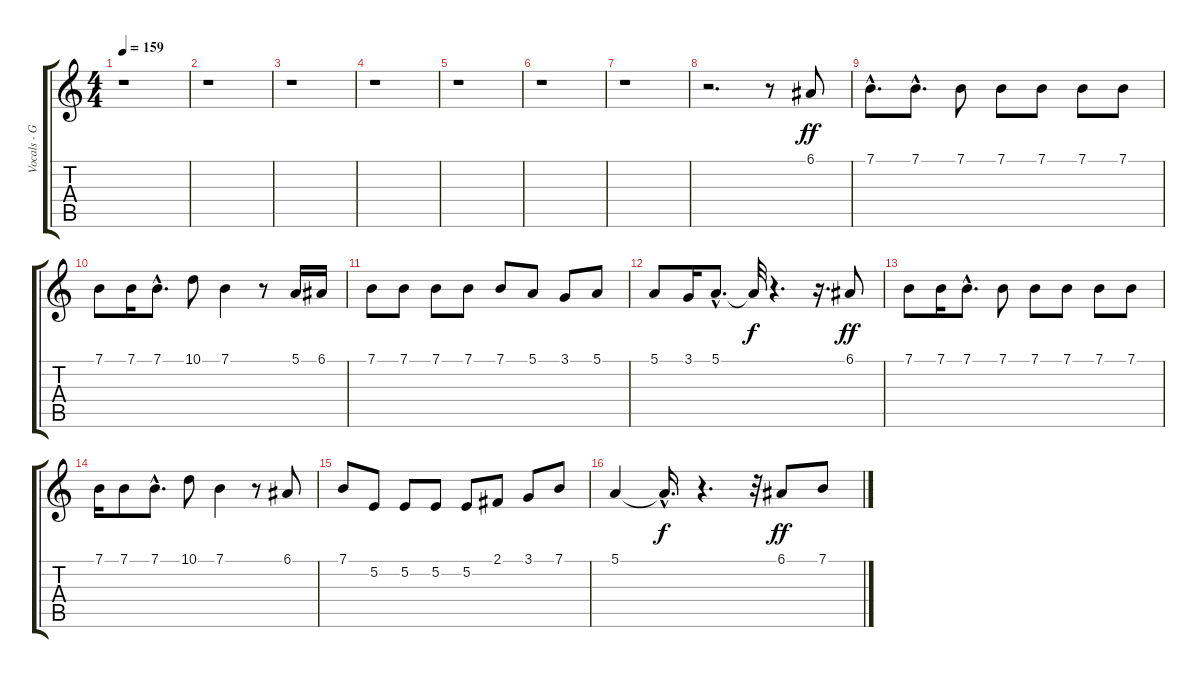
\track ("Vocals - Greg Graffin" "Vocals - G") {instrument voiceoohs}
\staff {score tabs}
\tuning (E4 B3 G3 D3 A2 E2) {hide}
\ts (4 4)
\tempo 159
\clef g2
\ks c
r.1{dy ff instrument voiceoohs} |
r.1 |
r.1 |
r.1 |
r.1 |
r.1 |
r.1 |
r.2{d} r.8 6.1.8 |
7.1{hac}.8{d} 7.1{hac}.8{d} 7.1.8 7.1.8 7.1.8 7.1.8 7.1.8 |
7.1.8 7.1.16 7.1{hac}.8{d} 10.1.8 7.1.4 r.8 5.1.16 6.1.16 |
7.1.8 7.1.8 7.1.8 7.1.8 7.1.8 5.1.8 3.1.8 5.1.8 |
5.1.8 3.1.16 5.1{hac}.8{d} 5.1{t}.32{dy f} r.4{d} r.16{d} 6.1.8{dy ff} |
7.1.8 7.1.16 7.1{hac}.8{d} 7.1.8 7.1.8 7.1.8 7.1.8 7.1.8 |
7.1.16 7.1.8 7.1{hac}.8{d} 10.1.8 7.1.4 r.8 6.1.8 |
7.1.8 5.2.8 5.2.8 5.2.8 5.2.8 2.1.8 3.1.8 7.1.8 |
5.1.4 5.1{hac t}.16{d dy f} r.4{d} r.32 6.1.8{dy ff} 7.1.8
